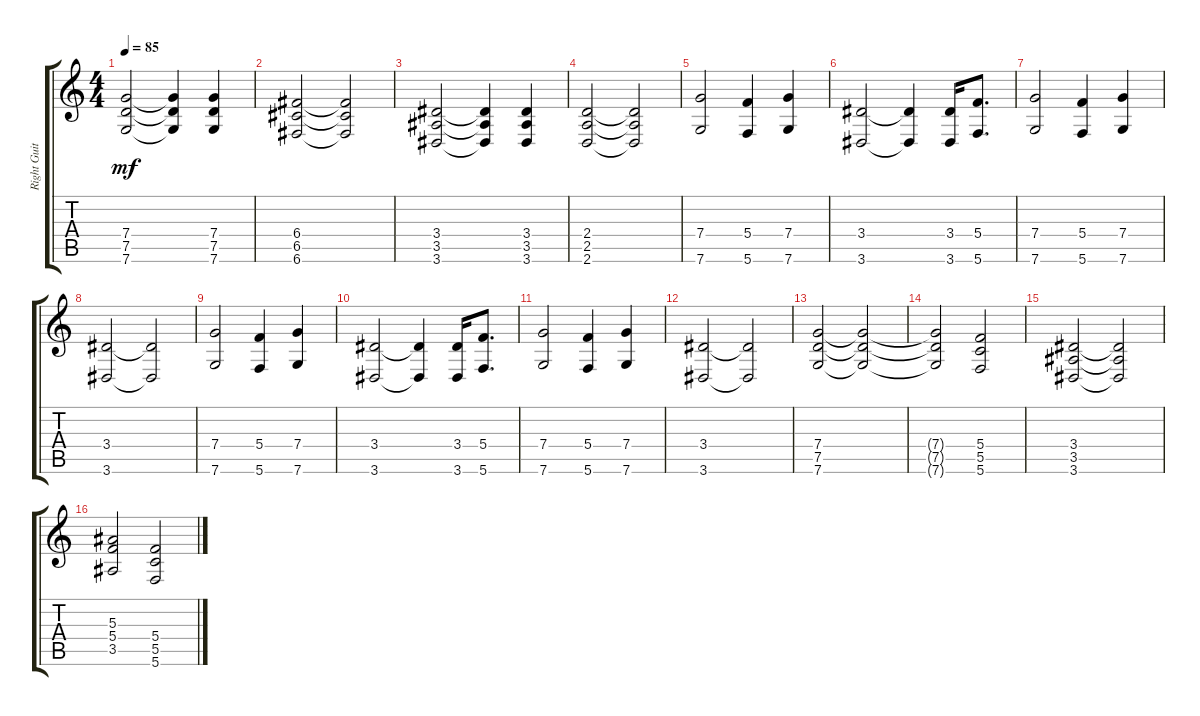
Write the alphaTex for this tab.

\track ("Right Guitar" "Right Guit") {instrument distortionguitar}
\staff {score tabs}
\tuning (D4 A3 F3 C3 G2 C2) {hide}
\ts (4 4)
\tempo 85
\clef g2
\ks c
(7.4 7.5 7.6).2{dy mf} (7.4{t} 7.5{t} 7.6{t}).4 (7.4 7.5 7.6).4 |
(6.4 6.5 6.6).2 (6.4{t} 6.5{t} 6.6{t}).2 |
(3.4 3.5 3.6).2 (3.4{t} 3.5{t} 3.6{t}).4 (3.4 3.5 3.6).4 |
(2.4 2.5 2.6).2 (2.4{t} 2.5{t} 2.6{t}).2 |
(7.4 7.6).2 (5.4 5.6).4 (7.4 7.6).4 |
(3.4 3.6).2 (3.4{t} 3.6{t}).4 (3.4 3.6).16 (5.4 5.6).8{d} |
(7.4 7.6).2 (5.4 5.6).4 (7.4 7.6).4 |
(3.4 3.6).2 (3.4{t} 3.6{t}).2 |
(7.4 7.6).2 (5.4 5.6).4 (7.4 7.6).4 |
(3.4 3.6).2 (3.4{t} 3.6{t}).4 (3.4 3.6).16 (5.4 5.6).8{d} |
(7.4 7.6).2 (5.4 5.6).4 (7.4 7.6).4 |
(3.4 3.6).2 (3.4{t} 3.6{t}).2 |
(7.4 7.5 7.6).2 (7.4{t} 7.5{t} 7.6{t}).2 |
(7.4{t} 7.5{t} 7.6{t}).2 (5.4 5.5 5.6).2 |
(3.4 3.5 3.6).2 (3.4{t} 3.5{t} 3.6{t}).2 |
(5.3 5.4 3.5).2 (5.4 5.5 5.6).2
